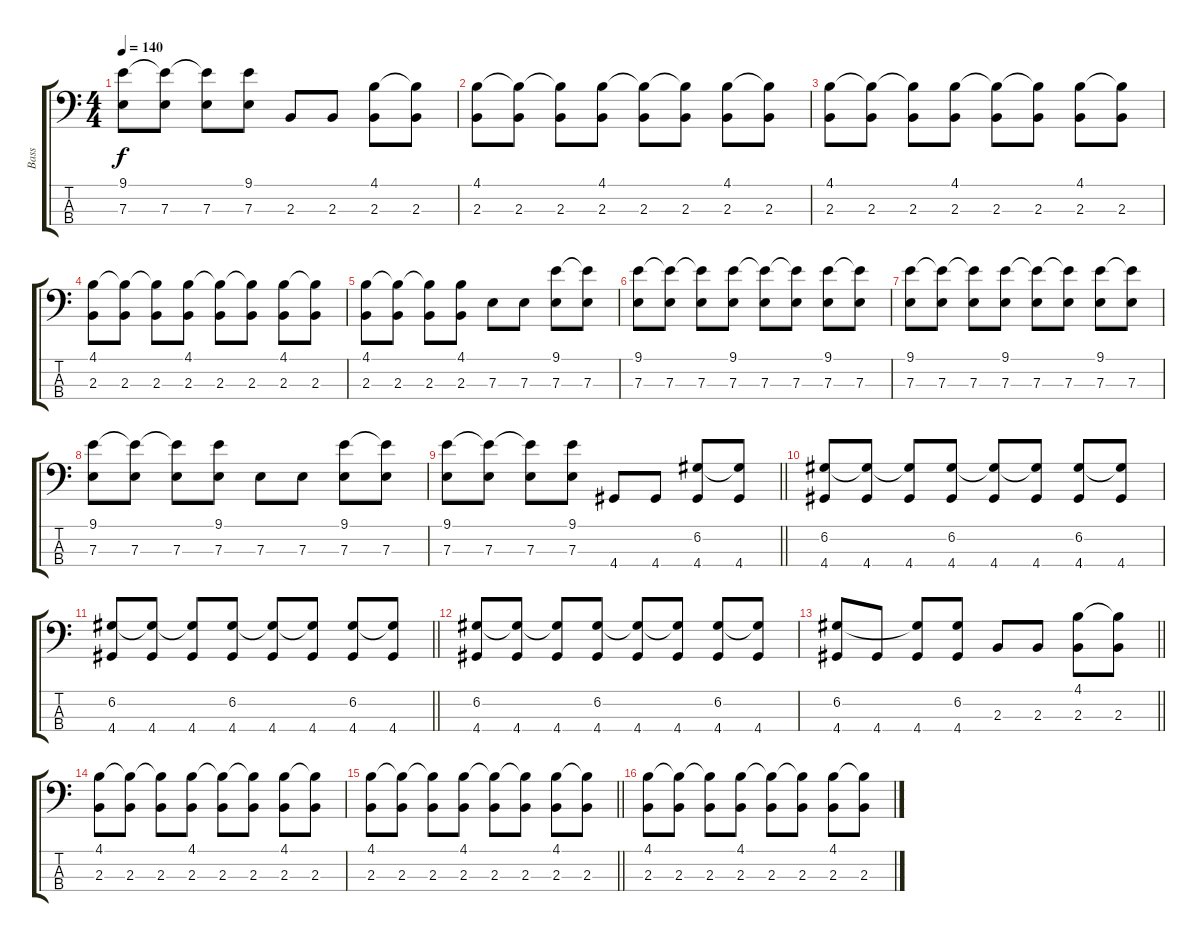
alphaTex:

\track ("Bass" "Bass") {instrument electricbassfinger}
\staff {score tabs}
\tuning (G2 D2 A1 E1) {hide}
\ts (4 4)
\tempo 140
\clef f4
\ks c
(9.1 7.3).8{dy f} (9.1{t} 7.3).8 (9.1{t} 7.3).8 (9.1 7.3).8 2.3.8 2.3.8 (4.1 2.3).8 (4.1{t} 2.3).8 |
(4.1 2.3).8 (4.1{t} 2.3).8 (4.1{t} 2.3).8 (4.1 2.3).8 (4.1{t} 2.3).8 (4.1{t} 2.3).8 (4.1 2.3).8 (4.1{t} 2.3).8 |
(4.1 2.3).8 (4.1{t} 2.3).8 (4.1{t} 2.3).8 (4.1 2.3).8 (4.1{t} 2.3).8 (4.1{t} 2.3).8 (4.1 2.3).8 (4.1{t} 2.3).8 |
(4.1 2.3).8 (4.1{t} 2.3).8 (4.1{t} 2.3).8 (4.1 2.3).8 (4.1{t} 2.3).8 (4.1{t} 2.3).8 (4.1 2.3).8 (4.1{t} 2.3).8 |
(4.1 2.3).8 (4.1{t} 2.3).8 (4.1{t} 2.3).8 (4.1 2.3).8 7.3.8 7.3.8 (9.1 7.3).8 (9.1{t} 7.3).8 |
(9.1 7.3).8 (9.1{t} 7.3).8 (9.1{t} 7.3).8 (9.1 7.3).8 (9.1{t} 7.3).8 (9.1{t} 7.3).8 (9.1 7.3).8 (9.1{t} 7.3).8 |
(9.1 7.3).8 (9.1{t} 7.3).8 (9.1{t} 7.3).8 (9.1 7.3).8 (9.1{t} 7.3).8 (9.1{t} 7.3).8 (9.1 7.3).8 (9.1{t} 7.3).8 |
(9.1 7.3).8 (9.1{t} 7.3).8 (9.1{t} 7.3).8 (9.1 7.3).8 7.3.8 7.3.8 (9.1 7.3).8 (9.1{t} 7.3).8 |
\barLineRight lightlight
(9.1 7.3).8 (9.1{t} 7.3).8 (9.1{t} 7.3).8 (9.1 7.3).8 4.4.8 4.4.8 (6.2 4.4).8 (6.2{t} 4.4).8 |
(6.2 4.4).8 (6.2{t} 4.4).8 (6.2{t} 4.4).8 (6.2 4.4).8 (6.2{t} 4.4).8 (6.2{t} 4.4).8 (6.2 4.4).8 (6.2{t} 4.4).8 |
\barLineRight lightlight
(6.2 4.4).8 (6.2{t} 4.4).8 (6.2{t} 4.4).8 (6.2 4.4).8 (6.2{t} 4.4).8 (6.2{t} 4.4).8 (6.2 4.4).8 (6.2{t} 4.4).8 |
(6.2 4.4).8 (6.2{t} 4.4).8 (6.2{t} 4.4).8 (6.2 4.4).8 (6.2{t} 4.4).8 (6.2{t} 4.4).8 (6.2 4.4).8 (6.2{t} 4.4).8 |
\barLineRight lightlight
(6.2 4.4).8 4.4.8 (6.2{t} 4.4).8 (6.2 4.4).8 2.3.8 2.3.8 (4.1 2.3).8 (4.1{t} 2.3).8 |
(4.1 2.3).8 (4.1{t} 2.3).8 (4.1{t} 2.3).8 (4.1 2.3).8 (4.1{t} 2.3).8 (4.1{t} 2.3).8 (4.1 2.3).8 (4.1{t} 2.3).8 |
\barLineRight lightlight
(4.1 2.3).8 (4.1{t} 2.3).8 (4.1{t} 2.3).8 (4.1 2.3).8 (4.1{t} 2.3).8 (4.1{t} 2.3).8 (4.1 2.3).8 (4.1{t} 2.3).8 |
(4.1 2.3).8 (4.1{t} 2.3).8 (4.1{t} 2.3).8 (4.1 2.3).8 (4.1{t} 2.3).8 (4.1{t} 2.3).8 (4.1 2.3).8 (4.1{t} 2.3).8
